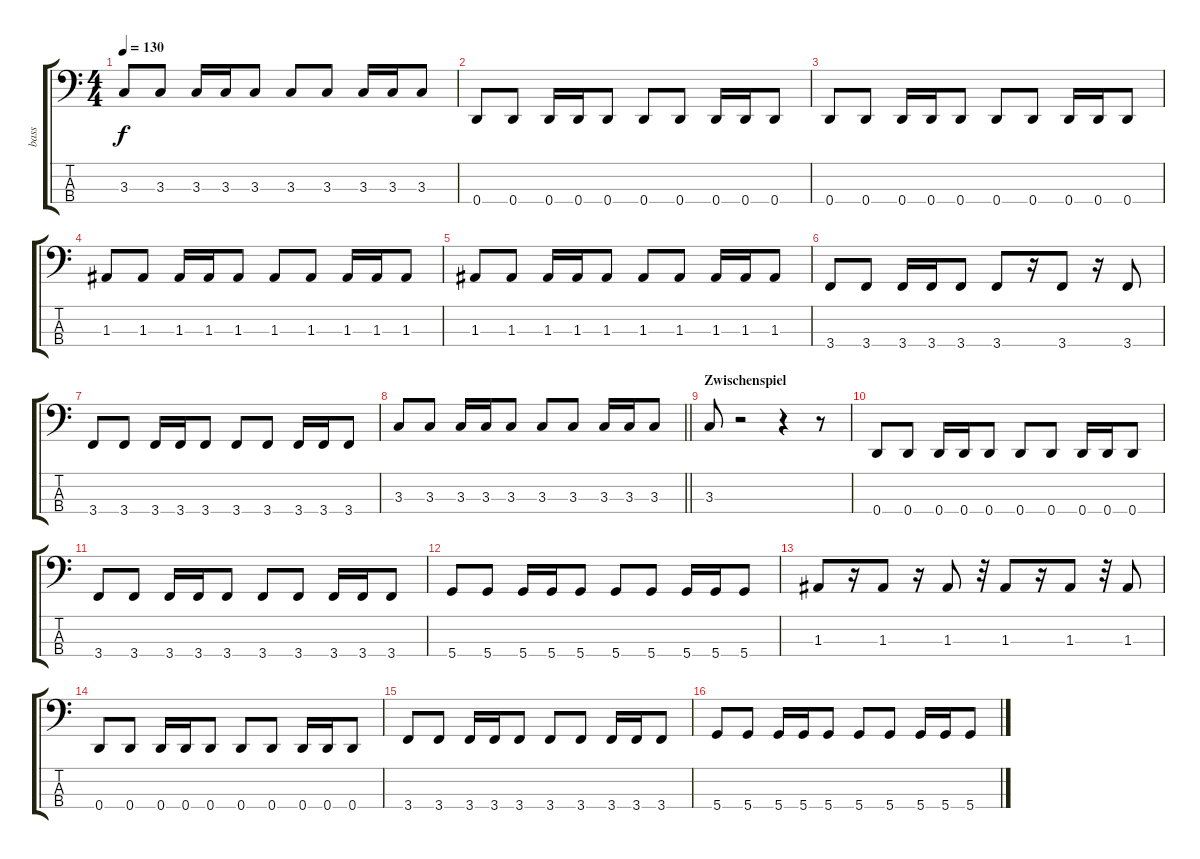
\track ("bass" "bass") {instrument electricbassfinger}
\staff {score tabs}
\tuning (G2 D2 A1 D1) {hide}
\ts (4 4)
\tempo 130
\clef f4
\ks c
3.3.8{dy f} 3.3.8 3.3.16 3.3.16 3.3.8 3.3.8 3.3.8 3.3.16 3.3.16 3.3.8 |
0.4.8 0.4.8 0.4.16 0.4.16 0.4.8 0.4.8 0.4.8 0.4.16 0.4.16 0.4.8 |
0.4.8 0.4.8 0.4.16 0.4.16 0.4.8 0.4.8 0.4.8 0.4.16 0.4.16 0.4.8 |
1.3.8 1.3.8 1.3.16 1.3.16 1.3.8 1.3.8 1.3.8 1.3.16 1.3.16 1.3.8 |
1.3.8 1.3.8 1.3.16 1.3.16 1.3.8 1.3.8 1.3.8 1.3.16 1.3.16 1.3.8 |
3.4.8 3.4.8 3.4.16 3.4.16 3.4.8 3.4.8 r.16 3.4.8 r.16 3.4.8 |
3.4.8 3.4.8 3.4.16 3.4.16 3.4.8 3.4.8 3.4.8 3.4.16 3.4.16 3.4.8 |
\barLineRight lightlight
3.3.8 3.3.8 3.3.16 3.3.16 3.3.8 3.3.8 3.3.8 3.3.16 3.3.16 3.3.8 |
\section ("" "Zwischenspiel")
3.3.8 r.2 r.4 r.8 |
0.4.8 0.4.8 0.4.16 0.4.16 0.4.8 0.4.8 0.4.8 0.4.16 0.4.16 0.4.8 |
3.4.8 3.4.8 3.4.16 3.4.16 3.4.8 3.4.8 3.4.8 3.4.16 3.4.16 3.4.8 |
5.4.8 5.4.8 5.4.16 5.4.16 5.4.8 5.4.8 5.4.8 5.4.16 5.4.16 5.4.8 |
1.3.8 r.16 1.3.8 r.16 1.3.8 r.32 1.3.8 r.16 1.3.8 r.32 1.3.8 |
0.4.8 0.4.8 0.4.16 0.4.16 0.4.8 0.4.8 0.4.8 0.4.16 0.4.16 0.4.8 |
3.4.8 3.4.8 3.4.16 3.4.16 3.4.8 3.4.8 3.4.8 3.4.16 3.4.16 3.4.8 |
5.4.8 5.4.8 5.4.16 5.4.16 5.4.8 5.4.8 5.4.8 5.4.16 5.4.16 5.4.8
